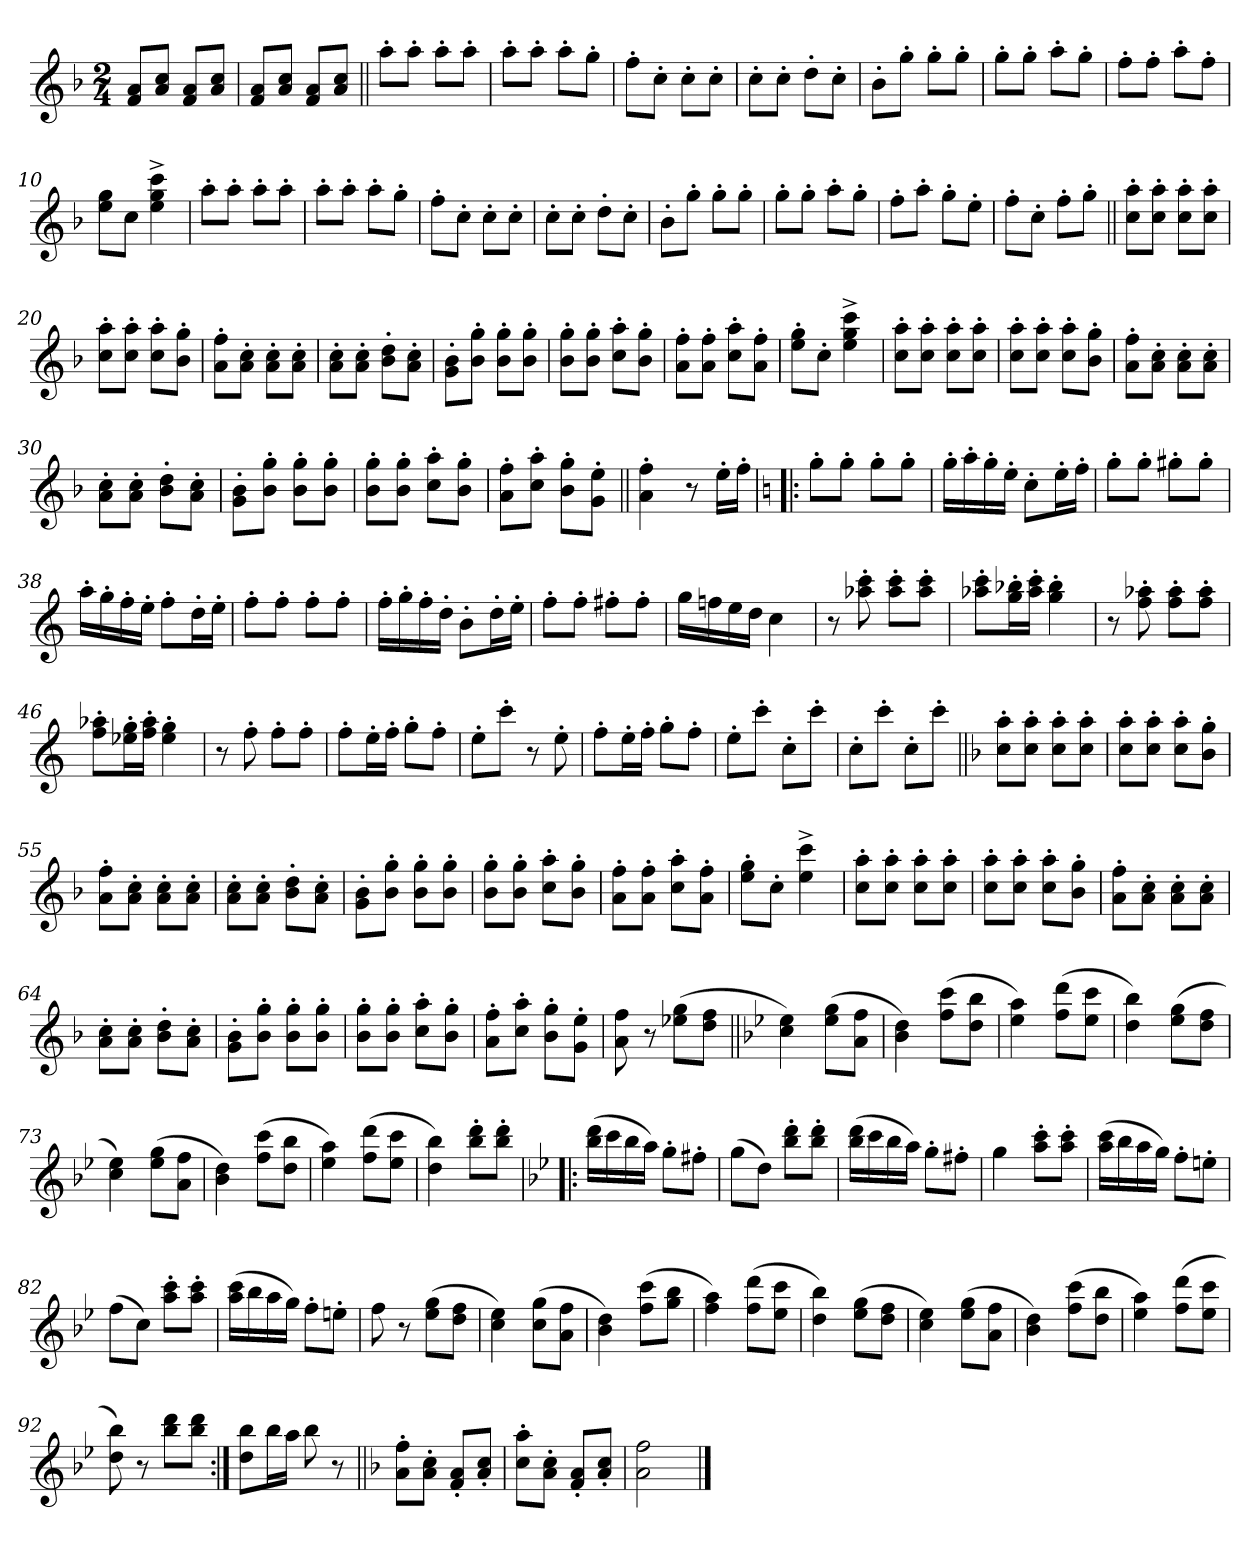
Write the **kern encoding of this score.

**kern
*part1
*staff1
*clefG2
*k[b-]
*F:
*M2/4
=1
8f/ 8a/L
8a/ 8cc/J
8f/ 8a/L
8a/ 8cc/J
=2
8f/ 8a/L
8a/ 8cc/J
8f/ 8a/L
8a/ 8cc/J
=3||
8aa'>\L
8aa'>\J
8aa'>\L
8aa'>\J
=4
8aa'>\L
8aa'>\J
8aa'>\L
8gg'>\J
=5
8ff'>\L
8cc'>\J
8cc'>\L
8cc'>\J
=6
8cc'>\L
8cc'>\J
8dd'>\L
8cc'>\J
=7
8b-'>\L
8gg'>\J
8gg'>\L
8gg'>\J
=8
8gg'>\L
8gg'>\J
8aa'>\L
8gg'>\J
=9
8ff'>\L
8ff'>\J
8aa'>\L
8ff'>\J
!!LO:LB:g=z
=10
8ee\ 8gg\L
8cc\J
4ee\^> 4gg\^> 4ccc\^>
=11
8aa'>\L
8aa'>\J
8aa'>\L
8aa'>\J
=12
8aa'>\L
8aa'>\J
8aa'>\L
8gg'>\J
=13
8ff'>\L
8cc'>\J
8cc'>\L
8cc'>\J
=14
8cc'>\L
8cc'>\J
8dd'>\L
8cc'>\J
=15
8b-'>\L
8gg'>\J
8gg'>\L
8gg'>\J
=16
8gg'>\L
8gg'>\J
8aa'>\L
8gg'>\J
=17
8ff'>\L
8aa'>\J
8gg'>\L
8ee'>\J
=18
8ff'>\L
8cc'>\J
8ff'>\L
8gg'>\J
!!LO:LB:g=z
=19||
8cc\'> 8aa\'>L
8cc\'> 8aa\'>J
8cc\'> 8aa\'>L
8cc\'> 8aa\'>J
=20
8cc\'> 8aa\'>L
8cc\'> 8aa\'>J
8cc\'> 8aa\'>L
8b-\'> 8gg\'>J
=21
8a\'> 8ff\'>L
8a\'> 8cc\'>J
8a\'> 8cc\'>L
8a\'> 8cc\'>J
=22
8a\'> 8cc\'>L
8a\'> 8cc\'>J
8b-\'> 8dd\'>L
8a\'> 8cc\'>J
=23
8g\'> 8b-\'>L
8b-\'> 8gg\'>J
8b-\'> 8gg\'>L
8b-\'> 8gg\'>J
=24
8b-\'> 8gg\'>L
8b-\'> 8gg\'>J
8cc\'> 8aa\'>L
8b-\'> 8gg\'>J
=25
8a\'> 8ff\'>L
8a\'> 8ff\'>J
8cc\'> 8aa\'>L
8a\'> 8ff\'>J
=26
8ee\'> 8gg\'>L
8cc'>\J
4ee\^> 4gg\^> 4ccc\^>
!!LO:LB:g=z
=27
8cc\'> 8aa\'>L
8cc\'> 8aa\'>J
8cc\'> 8aa\'>L
8cc\'> 8aa\'>J
=28
8cc\'> 8aa\'>L
8cc\'> 8aa\'>J
8cc\'> 8aa\'>L
8b-\'> 8gg\'>J
=29
8a\'> 8ff\'>L
8a\'> 8cc\'>J
8a\'> 8cc\'>L
8a\'> 8cc\'>J
=30
8a\'> 8cc\'>L
8a\'> 8cc\'>J
8b-\'> 8dd\'>L
8a\'> 8cc\'>J
=31
8g\'> 8b-\'>L
8b-\'> 8gg\'>J
8b-\'> 8gg\'>L
8b-\'> 8gg\'>J
=32
8b-\'> 8gg\'>L
8b-\'> 8gg\'>J
8cc\'> 8aa\'>L
8b-\'> 8gg\'>J
=33
8a\'> 8ff\'>L
8cc\'> 8aa\'>J
8b-\'> 8gg\'>L
8g\'> 8ee\'>J
=34||
4a\'> 4ff\'>
8r
16ee'>\LL
16ff'>\JJ
!!LO:LB:g=z
=35!|:
*k[]
*C:
8gg'>\L
8gg'>\J
8gg'>\L
8gg'>\J
=36
16gg'>\LL
16aa'>\
16gg'>\
16ee'>\JJ
8cc'>\L
16ee'>\L
16ff'>\JJ
=37
8gg'>\L
8gg'>\J
8gg#X'>\L
8gg#'>\J
=38
16aa'>\LL
16gg'>\
16ff'>\
16ee'>\JJ
8ff'>\L
16dd'>\L
16ee'>\JJ
=39
8ff'>\L
8ff'>\J
8ff'>\L
8ff'>\J
=40
16ff'>\LL
16gg'>\
16ff'>\
16dd'>\JJ
8b'>\L
16dd'>\L
16ee'>\JJ
=41
8ff'>\L
8ff'>\J
8ff#X'>\L
8ff#'>\J
=42
16gg\LL
16ffn\
16ee\
16dd\JJ
4cc\
!!LO:LB:g=z
=43
8r
8aa-X\'> 8ccc\'>
8aa-\'> 8ccc\'>L
8aa-\'> 8ccc\'>J
=44
8aa-X\'> 8ccc\'>L
16gg\'> 16bb-X\'>L
16aa-\'> 16ccc\'>JJ
4gg\'> 4bb-\'>
=45
8r
8ff\'> 8aa-X\'>
8ff\'> 8aa-\'>L
8ff\'> 8aa-\'>J
=46
8ff\'> 8aa-X\'>L
16ee-X\'> 16gg\'>L
16ff\'> 16aa-\'>JJ
4ee-\'> 4gg\'>
=47
8r
8ff'>\
8ff'>\L
8ff'>\J
=48
8ff'>\L
16ee'>\L
16ff'>\JJ
8gg'>\L
8ff'>\J
=49
8ee'>\L
8ccc'>\J
8r
8ee'>\
=50
8ff'>\L
16ee'>\L
16ff'>\JJ
8gg'>\L
8ff'>\J
=51
8ee'>\L
8ccc'>\J
8cc'>\L
8ccc'>\J
=52
8cc'>\L
8ccc'>\J
8cc'>\L
8ccc'>\J
!!LO:LB:g=z
=53||
*k[b-]
*F:
8cc\'> 8aa\'>L
8cc\'> 8aa\'>J
8cc\'> 8aa\'>L
8cc\'> 8aa\'>J
=54
8cc\'> 8aa\'>L
8cc\'> 8aa\'>J
8cc\'> 8aa\'>L
8b-\'> 8gg\'>J
=55
8a\'> 8ff\'>L
8a\'> 8cc\'>J
8a\'> 8cc\'>L
8a\'> 8cc\'>J
=56
8a\'> 8cc\'>L
8a\'> 8cc\'>J
8b-\'> 8dd\'>L
8a\'> 8cc\'>J
=57
8g\'> 8b-\'>L
8b-\'> 8gg\'>J
8b-\'> 8gg\'>L
8b-\'> 8gg\'>J
=58
8b-\'> 8gg\'>L
8b-\'> 8gg\'>J
8cc\'> 8aa\'>L
8b-\'> 8gg\'>J
=59
8a\'> 8ff\'>L
8a\'> 8ff\'>J
8cc\'> 8aa\'>L
8a\'> 8ff\'>J
=60
8ee\'> 8gg\'>L
8cc'>\J
4ee\^> 4ccc\^>
=61
8cc\'> 8aa\'>L
8cc\'> 8aa\'>J
8cc\'> 8aa\'>L
8cc\'> 8aa\'>J
!!LO:LB:g=z
=62
8cc\'> 8aa\'>L
8cc\'> 8aa\'>J
8cc\'> 8aa\'>L
8b-\'> 8gg\'>J
=63
8a\'> 8ff\'>L
8a\'> 8cc\'>J
8a\'> 8cc\'>L
8a\'> 8cc\'>J
=64
8a\'> 8cc\'>L
8a\'> 8cc\'>J
8b-\'> 8dd\'>L
8a\'> 8cc\'>J
=65
8g\'> 8b-\'>L
8b-\'> 8gg\'>J
8b-\'> 8gg\'>L
8b-\'> 8gg\'>J
=66
8b-\'> 8gg\'>L
8b-\'> 8gg\'>J
8cc\'> 8aa\'>L
8b-\'> 8gg\'>J
=67
8a\'> 8ff\'>L
8cc\'> 8aa\'>J
8b-\'> 8gg\'>L
8g\'> 8ee\'>J
=68
8a\ 8ff\
8r
(>8ee-X\ 8gg\L
8dd\ 8ff\J
!!LO:LB:g=z
=69||
*k[b-e-]
*B-:
4cc\ 4ee-\)
(>8ee-\ 8gg\L
8a\ 8ff\J
=70
4b-\ 4dd\)
(>8ff\ 8ccc\L
8dd\ 8bb-\J
=71
4ee-\ 4aa\)
(>8ff\ 8ddd\L
8ee-\ 8ccc\J
=72
4dd\ 4bb-\)
(>8ee-\ 8gg\L
8dd\ 8ff\J
=73
4cc\ 4ee-\)
(>8ee-\ 8gg\L
8a\ 8ff\J
=74
4b-\ 4dd\)
(>8ff\ 8ccc\L
8dd\ 8bb-\J
=75
4ee-\ 4aa\)
(>8ff\ 8ddd\L
8ee-\ 8ccc\J
=76
4dd\ 4bb-\)
8bb-\'> 8ddd\'>L
8bb-\'> 8ddd\'>J
!!LO:LB:g=z
=77!|:
*k[b-e-]
*g:
(>16bb-\ 16ddd\LL
16ccc\
16bb-\
16aa\JJ)
8gg'>\L
8ff#X'>\J
=78
(>8gg\L
8dd\J)
8bb-\'> 8ddd\'>L
8bb-\'> 8ddd\'>J
=79
(>16bb-\ 16ddd\LL
16ccc\
16bb-\
16aa\JJ)
8gg'>\L
8ff#X'>\J
=80
4gg\
8aa\'> 8ccc\'>L
8aa\'> 8ccc\'>J
=81
(>16aa\ 16ccc\LL
16bb-\
16aa\
16gg\JJ)
8ff'>\L
8een'>\J
=82
(>8ff\L
8cc\J)
8aa\'> 8ccc\'>L
8aa\'> 8ccc\'>J
=83
(>16aa\ 16ccc\LL
16bb-\
16aa\
16gg\JJ)
8ff'>\L
8een'>\J
=84
8ff\
8r
(>8ee-\ 8gg\L
8dd\ 8ff\J
!!LO:LB:g=z
=85
4cc\ 4ee-\)
(>8cc\ 8gg\L
8a\ 8ff\J
=86
4b-\ 4dd\)
(>8ff\ 8ccc\L
8gg\ 8bb-\J
=87
4ff\ 4aa\)
(>8ff\ 8ddd\L
8ee-\ 8ccc\J
=88
4dd\ 4bb-\)
(>8ee-\ 8gg\L
8dd\ 8ff\J
=89
4cc\ 4ee-\)
(>8ee-\ 8gg\L
8a\ 8ff\J
=90
4b-\ 4dd\)
(>8ff\ 8ccc\L
8dd\ 8bb-\J
=91
4ee-\ 4aa\)
(>8ff\ 8ddd\L
8ee-\ 8ccc\J
=92
8dd\ 8bb-\)
8r
8bb-\ 8ddd\L
8bb-\ 8ddd\J
=93:|!
8dd\ 8bb-\L
16bb-\L
16aa\JJ
8bb-\
8r
!!LO:LB:g=z
=94||
*k[b-]
*F:
8a\'> 8ff\'>L
8a\'> 8cc\'>J
8f/'< 8a/'<L
8a/'< 8cc/'<J
=95
8cc\'> 8aa\'>L
8a\'> 8cc\'>J
8f/'< 8a/'<L
8a/'< 8cc/'<J
=96
2a\ 2ff\
==
*-
